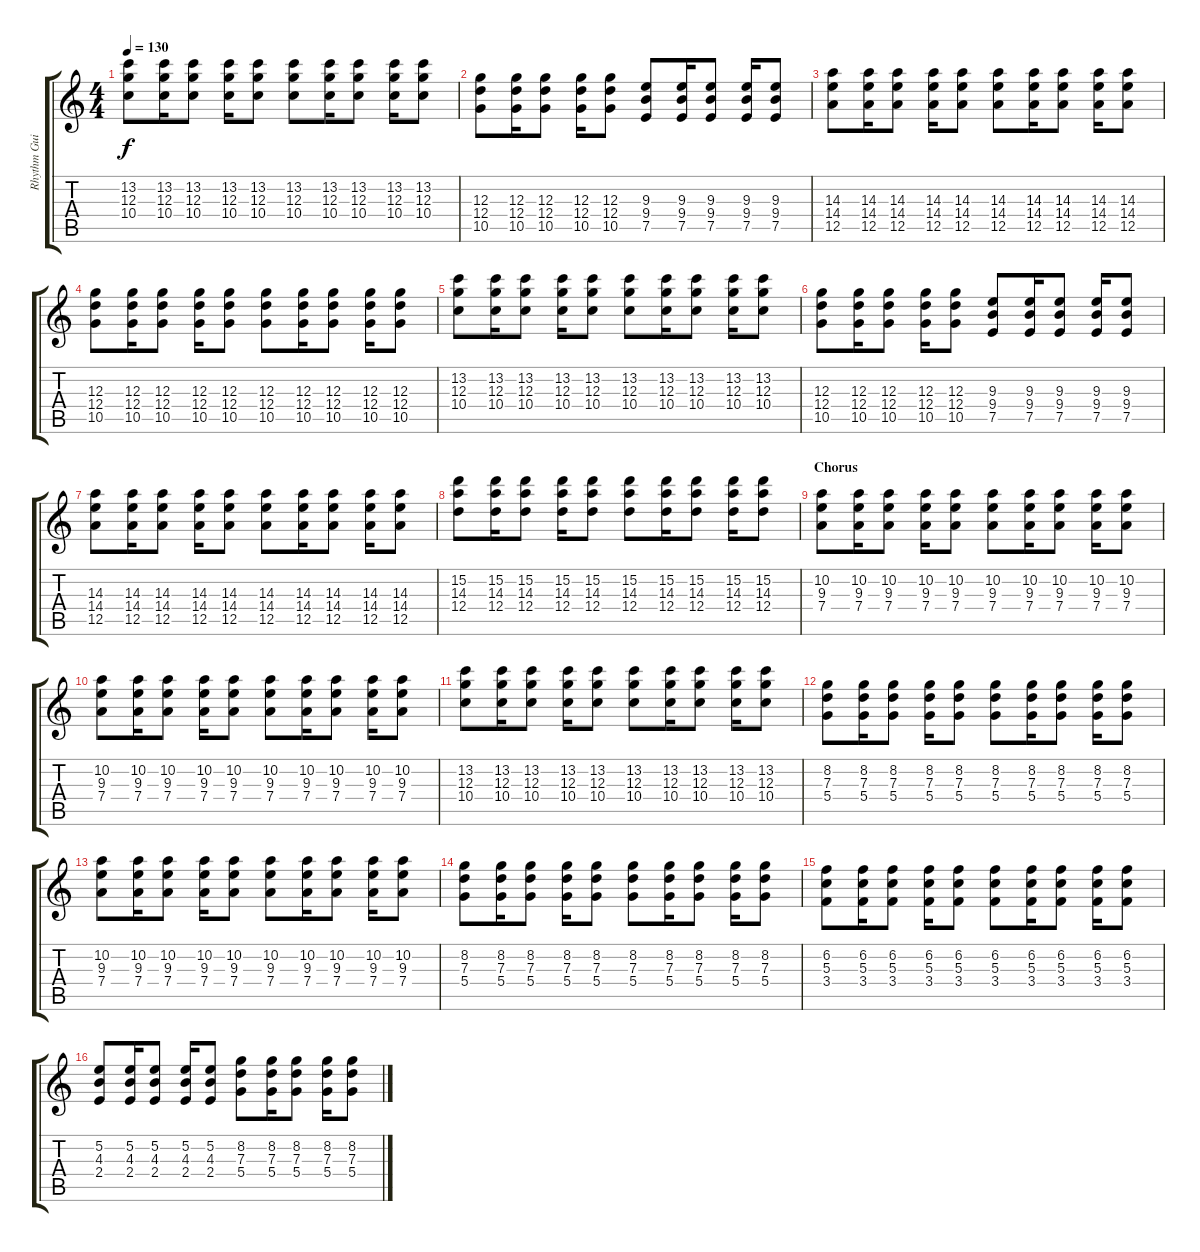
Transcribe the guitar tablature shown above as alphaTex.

\track ("Rhythm Guitar" "Rhythm Gui") {instrument electricguitarclean}
\staff {score tabs}
\tuning (E4 B3 G3 D3 A2 E2) {hide}
\ts (4 4)
\tempo 130
\clef g2
\ks c
(13.2 12.3 10.4).8{dy f instrument overdrivenguitar} (13.2 12.3 10.4).16 (13.2 12.3 10.4).8 (13.2 12.3 10.4).16 (13.2 12.3 10.4).8 (13.2 12.3 10.4).8 (13.2 12.3 10.4).16 (13.2 12.3 10.4).8 (13.2 12.3 10.4).16 (13.2 12.3 10.4).8 |
(12.3 12.4 10.5).8 (12.3 12.4 10.5).16 (12.3 12.4 10.5).8 (12.3 12.4 10.5).16 (12.3 12.4 10.5).8 (9.3 9.4 7.5).8 (9.3 9.4 7.5).16 (9.3 9.4 7.5).8 (9.3 9.4 7.5).16 (9.3 9.4 7.5).8 |
(14.3 14.4 12.5).8 (14.3 14.4 12.5).16 (14.3 14.4 12.5).8 (14.3 14.4 12.5).16 (14.3 14.4 12.5).8 (14.3 14.4 12.5).8 (14.3 14.4 12.5).16 (14.3 14.4 12.5).8 (14.3 14.4 12.5).16 (14.3 14.4 12.5).8 |
(12.3 12.4 10.5).8 (12.3 12.4 10.5).16 (12.3 12.4 10.5).8 (12.3 12.4 10.5).16 (12.3 12.4 10.5).8 (12.3 12.4 10.5).8 (12.3 12.4 10.5).16 (12.3 12.4 10.5).8 (12.3 12.4 10.5).16 (12.3 12.4 10.5).8 |
(13.2 12.3 10.4).8{instrument overdrivenguitar} (13.2 12.3 10.4).16 (13.2 12.3 10.4).8 (13.2 12.3 10.4).16 (13.2 12.3 10.4).8 (13.2 12.3 10.4).8 (13.2 12.3 10.4).16 (13.2 12.3 10.4).8 (13.2 12.3 10.4).16 (13.2 12.3 10.4).8 |
(12.3 12.4 10.5).8 (12.3 12.4 10.5).16 (12.3 12.4 10.5).8 (12.3 12.4 10.5).16 (12.3 12.4 10.5).8 (9.3 9.4 7.5).8 (9.3 9.4 7.5).16 (9.3 9.4 7.5).8 (9.3 9.4 7.5).16 (9.3 9.4 7.5).8 |
(14.3 14.4 12.5).8 (14.3 14.4 12.5).16 (14.3 14.4 12.5).8 (14.3 14.4 12.5).16 (14.3 14.4 12.5).8 (14.3 14.4 12.5).8 (14.3 14.4 12.5).16 (14.3 14.4 12.5).8 (14.3 14.4 12.5).16 (14.3 14.4 12.5).8 |
(15.2 14.3 12.4).8 (15.2 14.3 12.4).16 (15.2 14.3 12.4).8 (15.2 14.3 12.4).16 (15.2 14.3 12.4).8 (15.2 14.3 12.4).8 (15.2 14.3 12.4).16 (15.2 14.3 12.4).8 (15.2 14.3 12.4).16 (15.2 14.3 12.4).8 |
\section ("" "Chorus")
(10.2 9.3 7.4).8 (10.2 9.3 7.4).16 (10.2 9.3 7.4).8 (10.2 9.3 7.4).16 (10.2 9.3 7.4).8 (10.2 9.3 7.4).8 (10.2 9.3 7.4).16 (10.2 9.3 7.4).8 (10.2 9.3 7.4).16 (10.2 9.3 7.4).8 |
(10.2 9.3 7.4).8 (10.2 9.3 7.4).16 (10.2 9.3 7.4).8 (10.2 9.3 7.4).16 (10.2 9.3 7.4).8 (10.2 9.3 7.4).8 (10.2 9.3 7.4).16 (10.2 9.3 7.4).8 (10.2 9.3 7.4).16 (10.2 9.3 7.4).8 |
(13.2 12.3 10.4).8 (13.2 12.3 10.4).16 (13.2 12.3 10.4).8 (13.2 12.3 10.4).16 (13.2 12.3 10.4).8 (13.2 12.3 10.4).8 (13.2 12.3 10.4).16 (13.2 12.3 10.4).8 (13.2 12.3 10.4).16 (13.2 12.3 10.4).8 |
(8.2 7.3 5.4).8 (8.2 7.3 5.4).16 (8.2 7.3 5.4).8 (8.2 7.3 5.4).16 (8.2 7.3 5.4).8 (8.2 7.3 5.4).8 (8.2 7.3 5.4).16 (8.2 7.3 5.4).8 (8.2 7.3 5.4).16 (8.2 7.3 5.4).8 |
(10.2 9.3 7.4).8 (10.2 9.3 7.4).16 (10.2 9.3 7.4).8 (10.2 9.3 7.4).16 (10.2 9.3 7.4).8 (10.2 9.3 7.4).8 (10.2 9.3 7.4).16 (10.2 9.3 7.4).8 (10.2 9.3 7.4).16 (10.2 9.3 7.4).8 |
(8.2 7.3 5.4).8 (8.2 7.3 5.4).16 (8.2 7.3 5.4).8 (8.2 7.3 5.4).16 (8.2 7.3 5.4).8 (8.2 7.3 5.4).8 (8.2 7.3 5.4).16 (8.2 7.3 5.4).8 (8.2 7.3 5.4).16 (8.2 7.3 5.4).8 |
(6.2 5.3 3.4).8 (6.2 5.3 3.4).16 (6.2 5.3 3.4).8 (6.2 5.3 3.4).16 (6.2 5.3 3.4).8 (6.2 5.3 3.4).8 (6.2 5.3 3.4).16 (6.2 5.3 3.4).8 (6.2 5.3 3.4).16 (6.2 5.3 3.4).8 |
(5.2 4.3 2.4).8 (5.2 4.3 2.4).16 (5.2 4.3 2.4).8 (5.2 4.3 2.4).16 (5.2 4.3 2.4).8 (8.2 7.3 5.4).8 (8.2 7.3 5.4).16 (8.2 7.3 5.4).8 (8.2 7.3 5.4).16 (8.2 7.3 5.4).8
